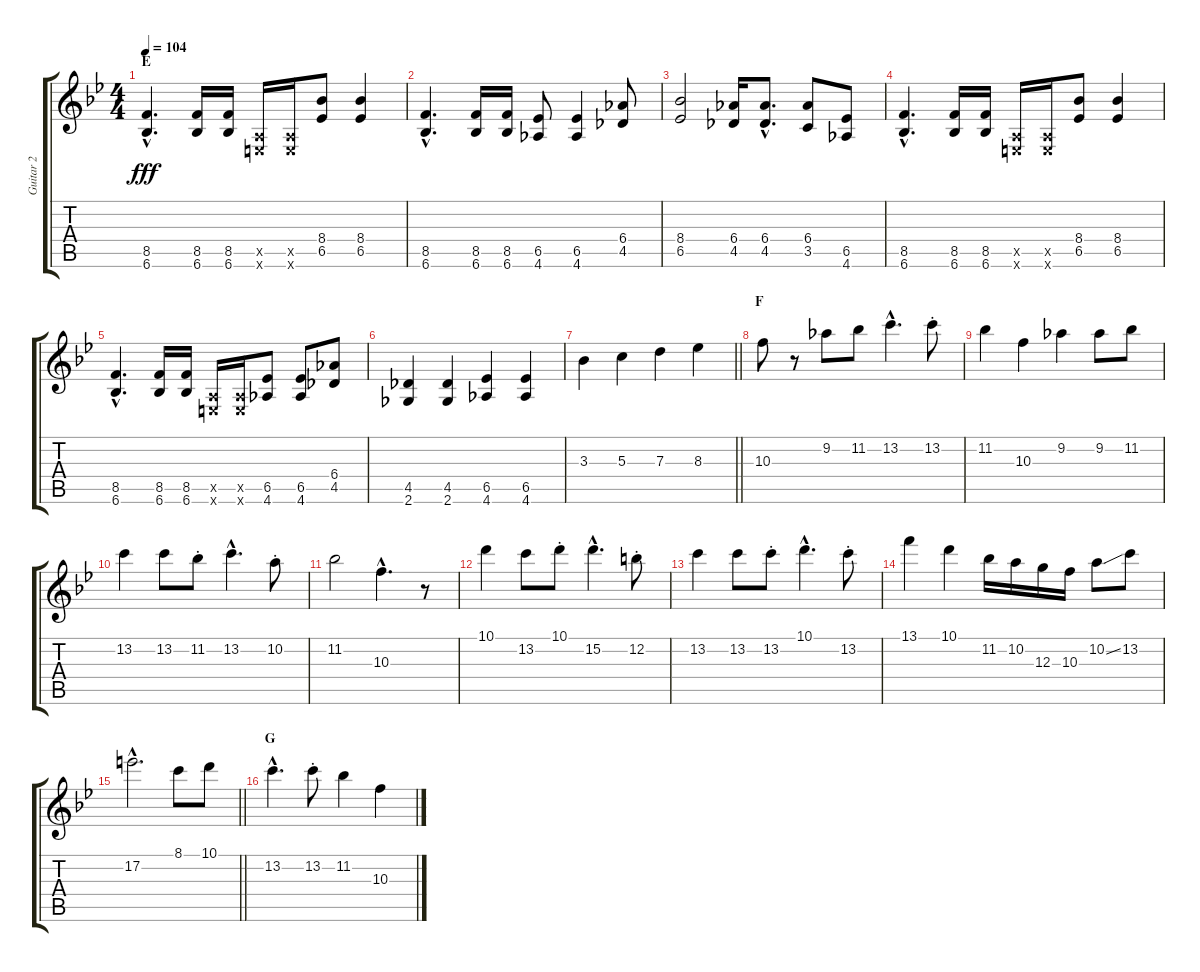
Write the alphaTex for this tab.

\track ("Guitar 2" "Guitar 2") {instrument distortionguitar}
\staff {score tabs}
\tuning (E4 B3 G3 D3 A2 E2) {hide}
\ts (4 4)
\section ("" "E")
\tempo 104
\clef g2
\ks bb
(8.5{hac} 6.6{hac}).4{d dy fff} (8.5 6.6).16 (8.5 6.6).16 (0.5{x} 0.6{x}).16 (0.5{x} 0.6{x}).16 (8.4 6.5).8 (8.4 6.5).4 |
(8.5{hac} 6.6{hac}).4{d} (8.5 6.6).16 (8.5 6.6).16 (6.5 4.6).8 (6.5 4.6).4 (6.4 4.5).8 |
(8.4 6.5).2 (6.4 4.5).16 (6.4{hac} 4.5{hac}).8{d} (6.4 3.5).8 (6.5 4.6).8 |
(8.5{hac} 6.6{hac}).4{d} (8.5 6.6).16 (8.5 6.6).16 (0.5{x} 0.6{x}).16 (0.5{x} 0.6{x}).16 (8.4 6.5).8 (8.4 6.5).4 |
(8.5{hac} 6.6{hac}).4{d} (8.5 6.6).16 (8.5 6.6).16 (0.5{x} 0.6{x}).16 (0.5{x} 0.6{x}).16 (6.5 4.6).8 (6.5 4.6).8 (6.4 4.5).8 |
(4.5 2.6).4 (4.5 2.6).4 (6.5 4.6).4 (6.5 4.6).4 |
\barLineRight lightlight
3.3.4 5.3.4 7.3.4 8.3.4 |
\section ("" "F")
10.3.8 r.8 9.2.8 11.2.8 13.2{hac}.4{d} 13.2{st}.8 |
11.2.4 10.3.4 9.2.4 9.2.8 11.2.8 |
13.2.4 13.2.8 11.2{st}.8 13.2{hac}.4{d} 10.2{st}.8 |
11.2.2 10.3{hac}.4{d} r.8 |
10.1.4 13.2.8 10.1{st}.8 15.2{hac}.4{d} 12.2{st}.8 |
13.2.4 13.2.8 13.2{st}.8 10.1{hac}.4{d} 13.2{st}.8 |
13.1.4 10.1.4 11.2.16 10.2.16 12.3.16 10.3.16 10.2{ss}.8 13.2.8 |
\barLineRight lightlight
17.2{hac}.2{d} 8.1.8 10.1.8 |
\section ("" "G")
13.2{hac}.4{d} 13.2{st}.8 11.2.4 10.3.4
